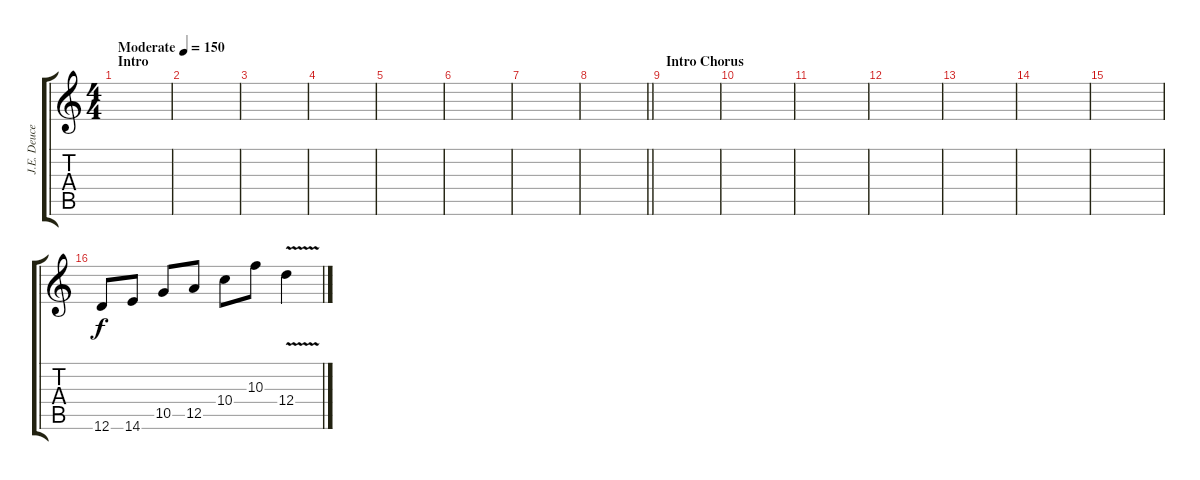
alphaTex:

\track ("J.E. Deuce" "J.E. Deuce") {instrument overdrivenguitar}
\staff {score tabs}
\tuning (E4 B3 G3 D3 A2 D2) {hide}
\ts (4 4)
\section ("" "Intro")
\tempo (150 "Moderate")
\clef g2
\ks c
|
|
|
|
|
|
|
\barLineRight lightlight
|
\section ("" "Intro Chorus")
|
|
|
|
|
|
|
12.6.8 14.6.8 10.5.8 12.5.8 10.4.8 10.3.8 12.4{v}.4
